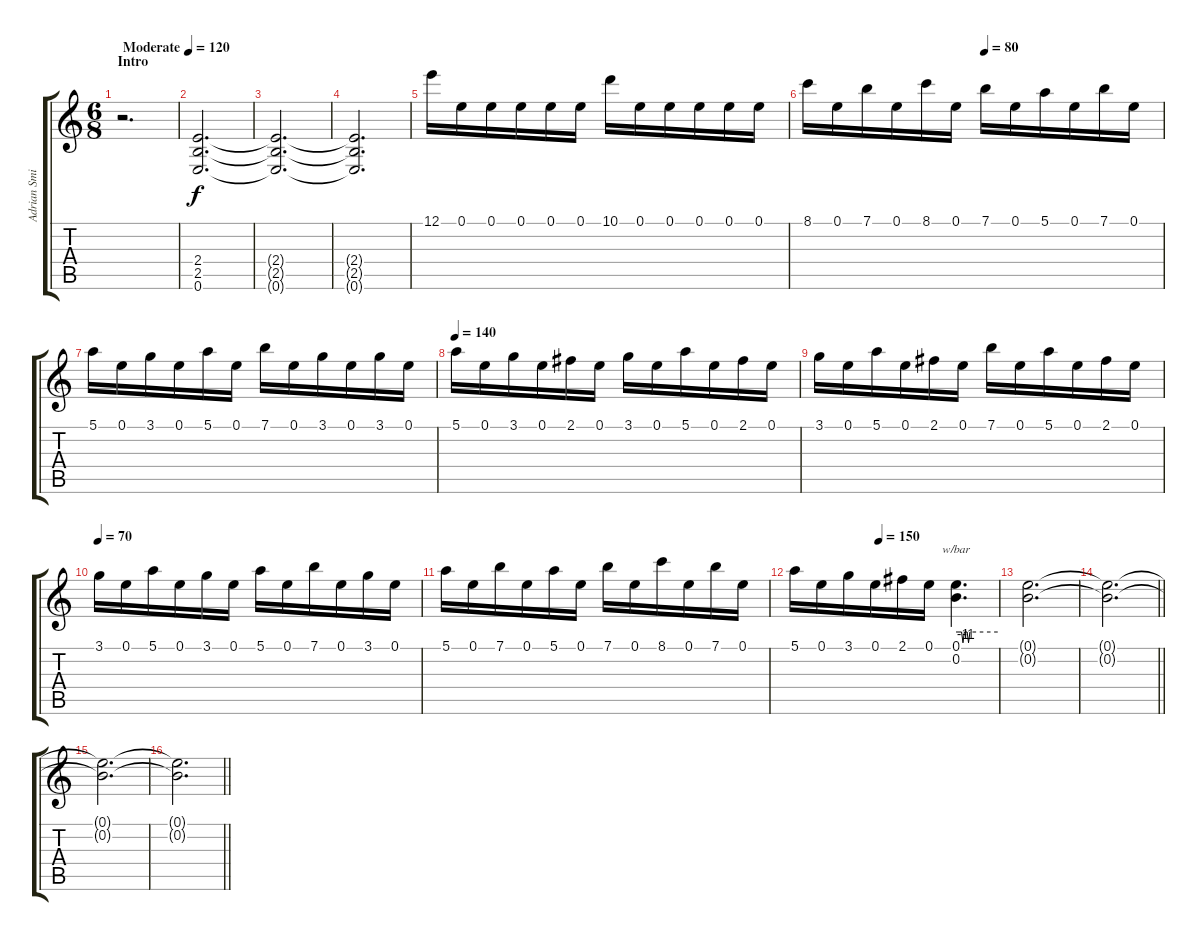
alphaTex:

\track ("Adrian Smith" "Adrian Smi") {instrument distortionguitar}
\staff {score tabs}
\tuning (E4 B3 G3 D3 A2 E2) {hide}
\ts (6 8)
\section ("" "Intro")
\tempo (120 "Moderate")
\clef g2
\ks c
r.2{d dy f instrument distortionguitar} |
(2.4 2.5 0.6).2{d} |
(2.4{t} 2.5{t} 0.6{t}).2{d} |
(2.4{t} 2.5{t} 0.6{t}).2{d} |
12.1.16{volume 5 instrument distortionguitar} 0.1.16 0.1.16 0.1.16 0.1.16 0.1.16 10.1.16 0.1.16 0.1.16 0.1.16 0.1.16 0.1.16 |
\tempo (80 0.5)
8.1.16 0.1.16 7.1.16 0.1.16 8.1.16 0.1.16 7.1.16 0.1.16 5.1.16 0.1.16 7.1.16 0.1.16 |
5.1.16 0.1.16 3.1.16 0.1.16 5.1.16 0.1.16 7.1.16 0.1.16 3.1.16 0.1.16 3.1.16 0.1.16 |
\tempo 140
5.1.16 0.1.16 3.1.16 0.1.16 2.1.16 0.1.16 3.1.16 0.1.16 5.1.16 0.1.16 2.1.16 0.1.16 |
3.1.16 0.1.16 5.1.16 0.1.16 2.1.16 0.1.16 7.1.16 0.1.16 5.1.16 0.1.16 2.1.16 0.1.16 |
\tempo 70
3.1.16 0.1.16 5.1.16 0.1.16 3.1.16 0.1.16 5.1.16 0.1.16 7.1.16 0.1.16 3.1.16 0.1.16 |
5.1.16 0.1.16 7.1.16 0.1.16 5.1.16 0.1.16 7.1.16 0.1.16 8.1.16 0.1.16 7.1.16 0.1.16 |
\tempo (150 0.4166666666666667)
5.1.16 0.1.16 3.1.16 0.1.16 2.1.16 0.1.16 (0.1 0.2).4{d tbe (custom default 0 0 8 0 10 -4 12 0 16 0 18 -4 20 0 60 0)} |
(0.1{t} 0.2{t}).2{d} |
\barLineRight lightlight
(0.1{t} 0.2{t}).2{d} |
(0.1{t} 0.2{t}).2{d volume 0} |
\barLineRight lightlight
(0.1{t} 0.2{t}).2{d}
